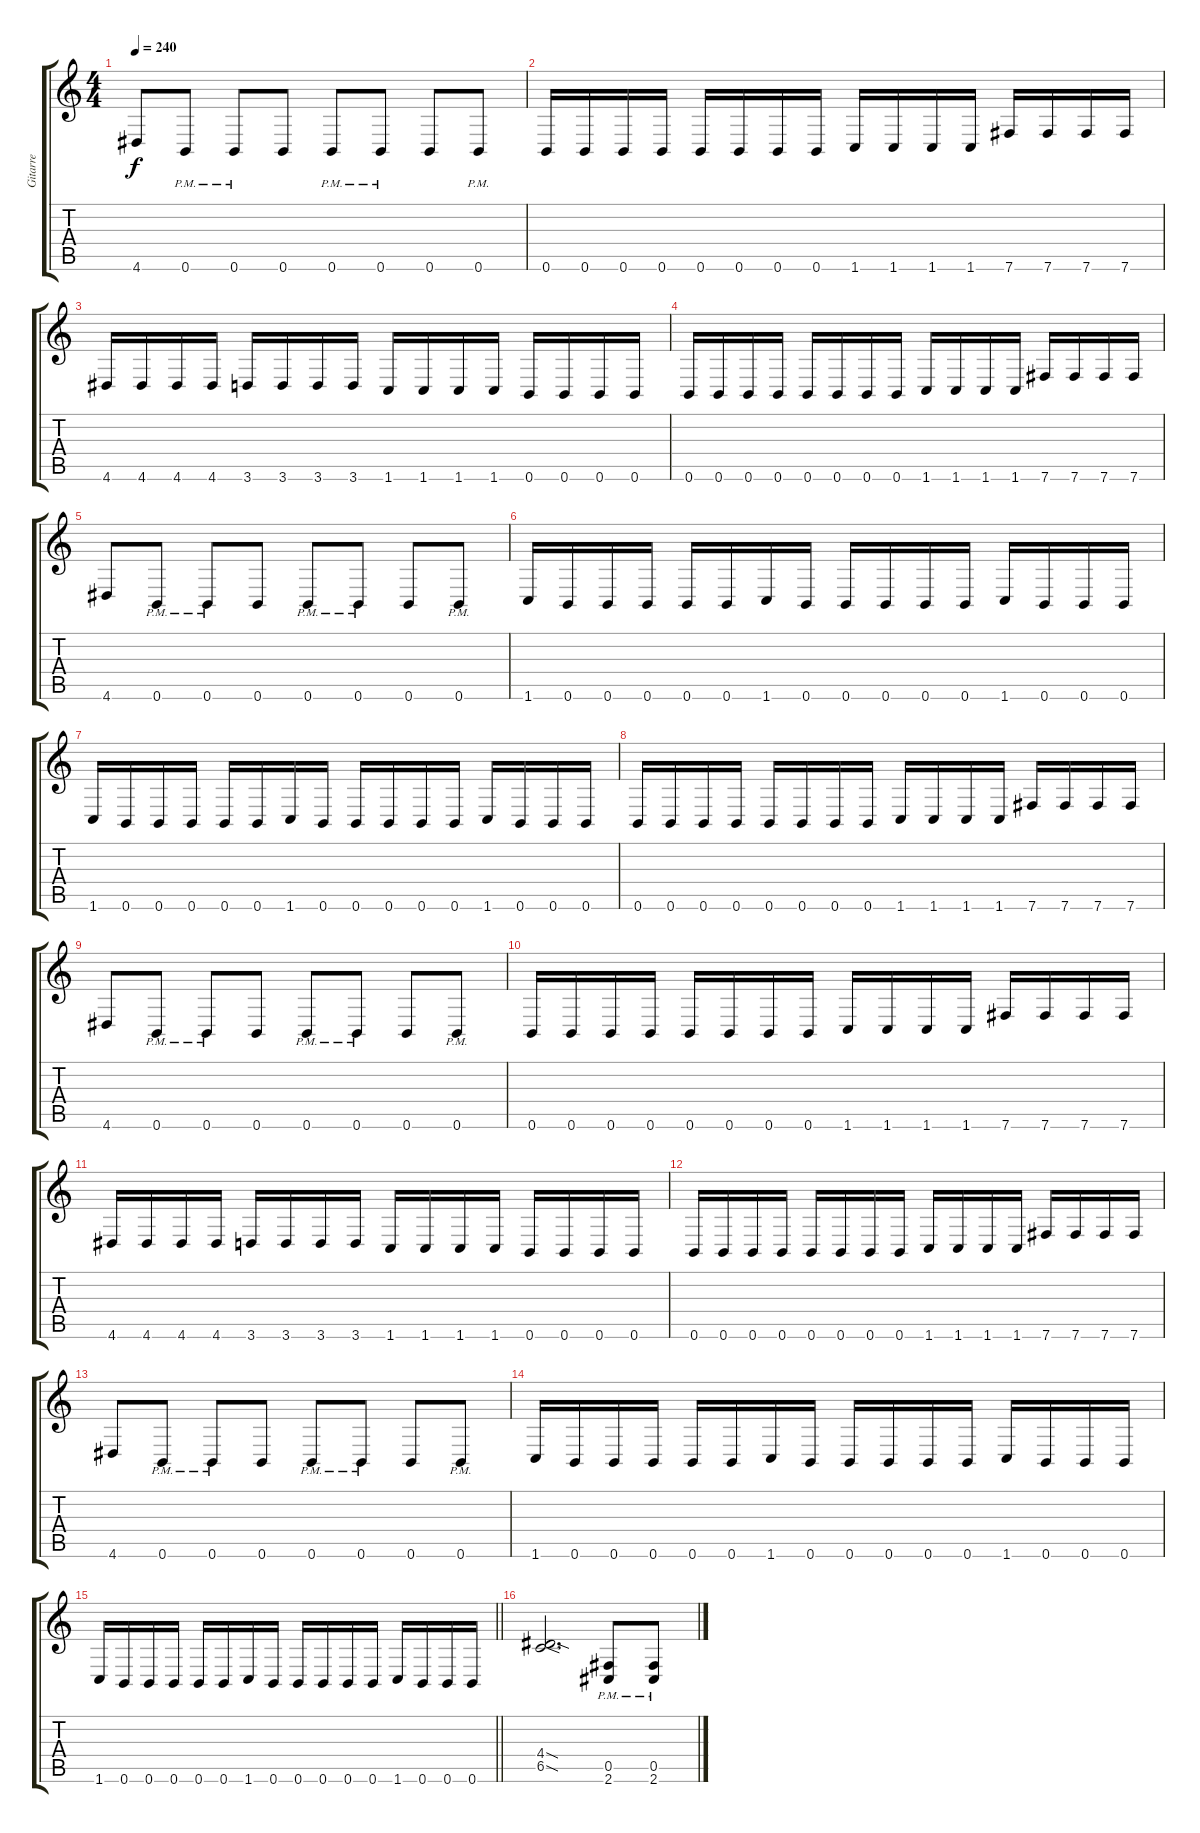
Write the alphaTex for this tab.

\track ("Gitarre" "Gitarre") {instrument distortionguitar}
\staff {score tabs}
\tuning (Db4 Ab3 E3 B2 Gb2 B1) {hide}
\ts (4 4)
\tempo 240
\clef g2
\ks c
4.6.8{dy f} 0.6{pm}.8 0.6{pm}.8 0.6.8 0.6{pm}.8 0.6{pm}.8 0.6.8 0.6{pm}.8 |
0.6.16 0.6.16 0.6.16 0.6.16 0.6.16 0.6.16 0.6.16 0.6.16 1.6.16 1.6.16 1.6.16 1.6.16 7.6.16 7.6.16 7.6.16 7.6.16 |
4.6.16 4.6.16 4.6.16 4.6.16 3.6.16 3.6.16 3.6.16 3.6.16 1.6.16 1.6.16 1.6.16 1.6.16 0.6.16 0.6.16 0.6.16 0.6.16 |
0.6.16 0.6.16 0.6.16 0.6.16 0.6.16 0.6.16 0.6.16 0.6.16 1.6.16 1.6.16 1.6.16 1.6.16 7.6.16 7.6.16 7.6.16 7.6.16 |
4.6.8 0.6{pm}.8 0.6{pm}.8 0.6.8 0.6{pm}.8 0.6{pm}.8 0.6.8 0.6{pm}.8 |
1.6.16 0.6.16 0.6.16 0.6.16 0.6.16 0.6.16 1.6.16 0.6.16 0.6.16 0.6.16 0.6.16 0.6.16 1.6.16 0.6.16 0.6.16 0.6.16 |
1.6.16 0.6.16 0.6.16 0.6.16 0.6.16 0.6.16 1.6.16 0.6.16 0.6.16 0.6.16 0.6.16 0.6.16 1.6.16 0.6.16 0.6.16 0.6.16 |
0.6.16 0.6.16 0.6.16 0.6.16 0.6.16 0.6.16 0.6.16 0.6.16 1.6.16 1.6.16 1.6.16 1.6.16 7.6.16 7.6.16 7.6.16 7.6.16 |
4.6.8 0.6{pm}.8 0.6{pm}.8 0.6.8 0.6{pm}.8 0.6{pm}.8 0.6.8 0.6{pm}.8 |
0.6.16 0.6.16 0.6.16 0.6.16 0.6.16 0.6.16 0.6.16 0.6.16 1.6.16 1.6.16 1.6.16 1.6.16 7.6.16 7.6.16 7.6.16 7.6.16 |
4.6.16 4.6.16 4.6.16 4.6.16 3.6.16 3.6.16 3.6.16 3.6.16 1.6.16 1.6.16 1.6.16 1.6.16 0.6.16 0.6.16 0.6.16 0.6.16 |
0.6.16 0.6.16 0.6.16 0.6.16 0.6.16 0.6.16 0.6.16 0.6.16 1.6.16 1.6.16 1.6.16 1.6.16 7.6.16 7.6.16 7.6.16 7.6.16 |
4.6.8 0.6{pm}.8 0.6{pm}.8 0.6.8 0.6{pm}.8 0.6{pm}.8 0.6.8 0.6{pm}.8 |
1.6.16 0.6.16 0.6.16 0.6.16 0.6.16 0.6.16 1.6.16 0.6.16 0.6.16 0.6.16 0.6.16 0.6.16 1.6.16 0.6.16 0.6.16 0.6.16 |
\barLineRight lightlight
1.6.16 0.6.16 0.6.16 0.6.16 0.6.16 0.6.16 1.6.16 0.6.16 0.6.16 0.6.16 0.6.16 0.6.16 1.6.16 0.6.16 0.6.16 0.6.16 |
\section ("" "")
(4.4{sod} 6.5{sod}).2{d} (0.5{pm} 2.6{pm}).8 (0.5{pm} 2.6{pm}).8
